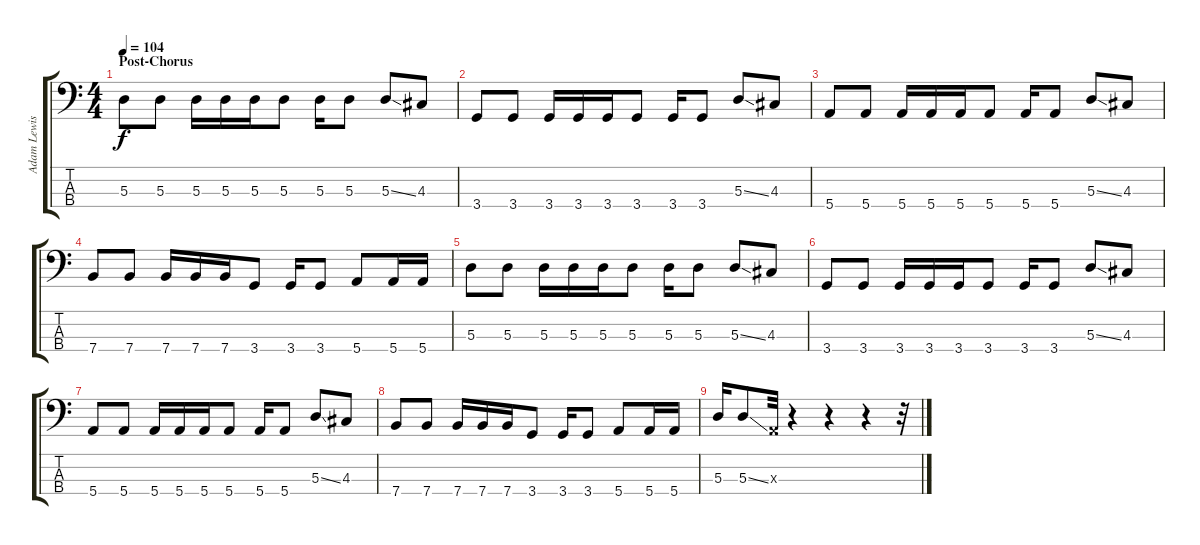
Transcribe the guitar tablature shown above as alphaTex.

\track ("Adam Lewis - Bass" "Adam Lewis") {instrument electricbasspick}
\staff {score tabs}
\tuning (G2 D2 A1 E1) {hide}
\ts (4 4)
\section ("" "Post-Chorus")
\tempo 104
\clef f4
\ks c
5.3.8{dy f} 5.3.8 5.3.16 5.3.16 5.3.16 5.3.8 5.3.16 5.3.8 5.3{ss}.8 4.3.8 |
3.4.8 3.4.8 3.4.16 3.4.16 3.4.16 3.4.8 3.4.16 3.4.8 5.3{ss}.8 4.3.8 |
5.4.8 5.4.8 5.4.16 5.4.16 5.4.16 5.4.8 5.4.16 5.4.8 5.3{ss}.8 4.3.8 |
7.4.8 7.4.8 7.4.16 7.4.16 7.4.16 3.4.8 3.4.16 3.4.8 5.4.8 5.4.16 5.4.16 |
5.3.8 5.3.8 5.3.16 5.3.16 5.3.16 5.3.8 5.3.16 5.3.8 5.3{ss}.8 4.3.8 |
3.4.8 3.4.8 3.4.16 3.4.16 3.4.16 3.4.8 3.4.16 3.4.8 5.3{ss}.8 4.3.8 |
5.4.8 5.4.8 5.4.16 5.4.16 5.4.16 5.4.8 5.4.16 5.4.8 5.3{ss}.8 4.3.8 |
7.4.8 7.4.8 7.4.16 7.4.16 7.4.16 3.4.8 3.4.16 3.4.8 5.4.8 5.4.16 5.4.16 |
5.3.16 5.3{ss}.8 0.3{x}.32 r.4 r.4 r.4 r.32
